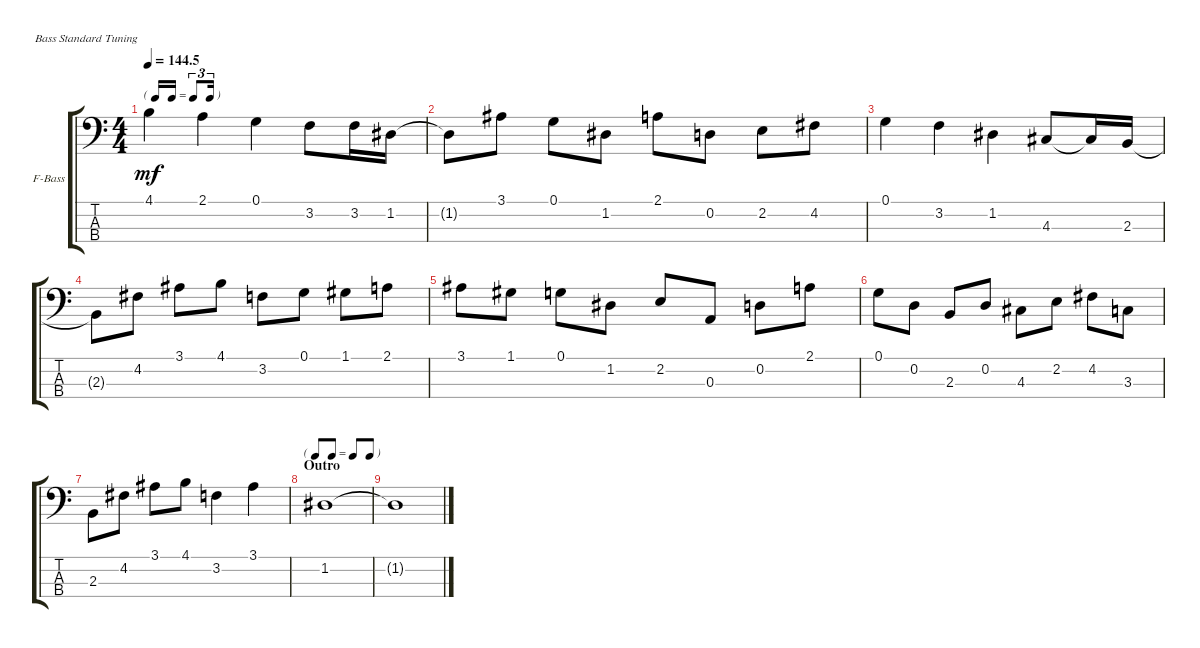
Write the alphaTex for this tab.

\defaultSystemsLayout 4
\bracketExtendMode groupsimilarinstruments
\firstSystemTrackNameOrientation horizontal
\otherSystemsTrackNameOrientation horizontal
\track ("Fretless Bass" "F-Bass") {instrument fretlessbass}
\staff {score tabs}
\tuning (G2 D2 A1 E1)
\ts (4 4)
\tf triplet16th
\tempo
144.5
\accidentals auto
\clef f4
\ottava regular
\simile none
\scale
0.25
\ks c
4.1.4{dy mf} 2.1.4 0.1.4 3.2.8 3.2.16 1.2.16 |
\scale
0.25 1.2{t}.8 3.1.8 0.1.8 1.2.8 2.1.8 0.2.8 2.2.8 4.2.8 |
\scale
0.25 0.1.4 3.2.4 1.2.4 4.3.8 4.3{t}.16 2.3.16 |
\scale
0.25 2.3{t}.8 4.2.8 3.1.8 4.1.8 3.2.8 0.1.8 1.1.8 2.1.8 |
\scale
0.25 3.1.8 1.1.8 0.1.8 1.2.8 2.2.8 0.3.8 0.2.8 2.1.8 |
\scale
0.25 0.1.8 0.2.8 2.3.8 0.2.8 4.3.8 2.2.8 4.2.8 3.3.8 |
\scale
0.25 2.3.8 4.2.8 3.1.8 4.1.8 3.2.4 3.1.4 |
\tf none
\section ("" "Outro")
1.2.1 |
\scale
0.25 1.2{t}.1
